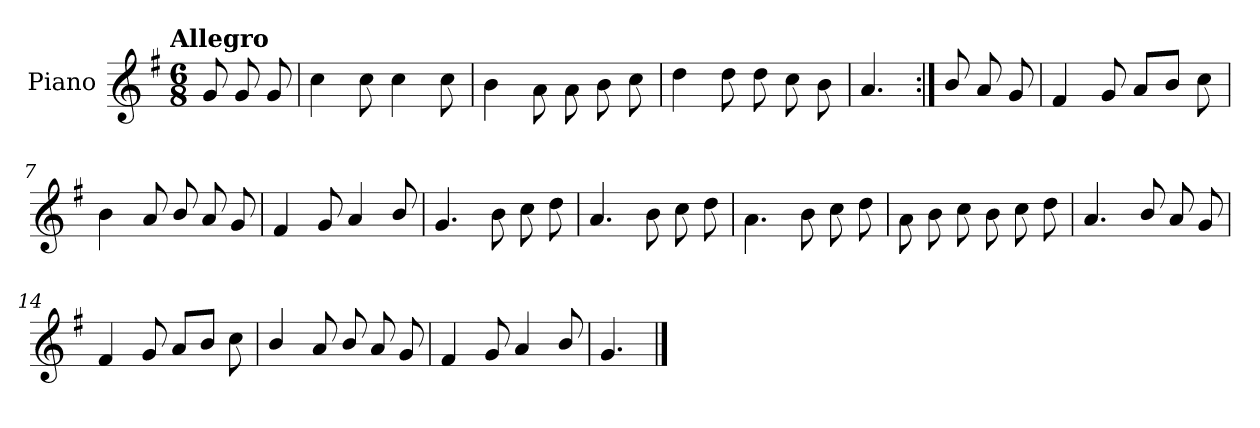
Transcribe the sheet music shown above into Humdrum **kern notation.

**kern
*part1
*staff1
*I"Piano
*I'Pno.
*clefG2
*k[f#]
!!LO:TX:omd:t=Allegro
*M6/8
*MM144
=
8g/
8g/
8g/
=1
4cc\
8cc\
4cc\
8cc\
=2
4b\
8a\
8a\
8b\
8cc\
=3
4dd\
8dd\
8dd\
8cc\
8b\
=4
4.a/
=5:|!
8b/
8a/
8g/
!!LO:LB:g=z
=6
4f#/
8g/
8a/L
8b/J
8cc\
=7
4b\
8a/
8b/
8a/
8g/
=8
4f#/
8g/
4a/
8b/
=9
4.g/
8b\
8cc\
8dd\
=10
4.a/
8b\
8cc\
8dd\
=11
4.a\
8b\
8cc\
8dd\
!!LO:LB:g=z
=12
8a\
8b\
8cc\
8b\
8cc\
8dd\
=13
4.a/
8b/
8a/
8g/
=14
4f#/
8g/
8a/L
8b/J
8cc\
=15
4b/
8a/
8b/
8a/
8g/
=16
4f#/
8g/
4a/
8b/
=17
4.g/
==
*-
